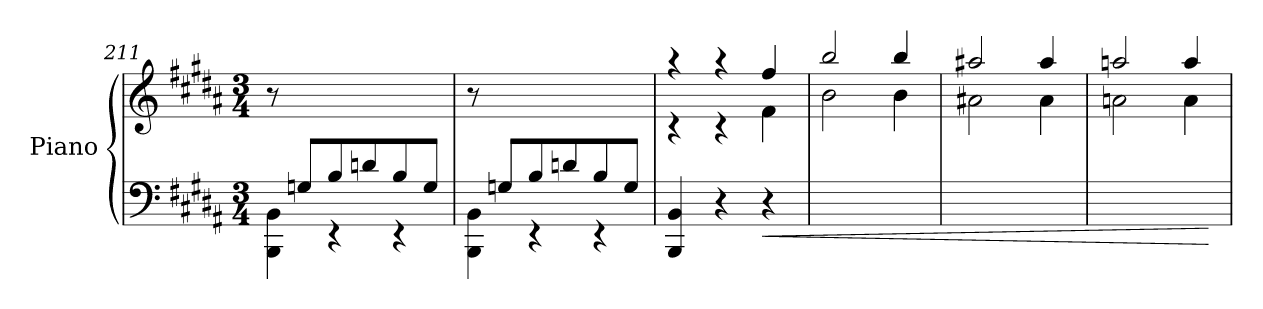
**kern	**kern	**dynam
*part1	*part1	*part1
*staff2	*staff1	*staff1/2
*I"Piano	*	*
*I'Pno	*	*
*clefF4	*clefG2	*
*k[f#c#g#d#a#]	*k[f#c#g#d#a#]	*
*B:	*B:	*
*M3/4	*M3/4	*
=211	=211	=211
*^	*	*
8ryy	4BBB\ 4BB\	8r	.
8Gn/L	.	8ryy	.
8B/	4rEE	4ryy	.
8dn/	.	.	.
8B/	4rEE	4ryy	.
8G/J	.	.	.
=212	=212	=212	=212
8ryy	4BBB\ 4BB\	8r	.
8Gn/L	.	8ryy	.
8B/	4rEE	4ryy	.
8dn/	.	.	.
8B/	4rEE	4ryy	.
8G/J	.	.	.
*v	*v	*	*
=213	=213	=213
*	*^	*
4BBB/ 4BB/	4raa	4rc	.
4r	4r	4rc	.
!	!	!	!LO:HP:b=2
4r	4ff#/	4f#\	<
=214	=214	=214	=214
2.ryy	2bb/	2b\	.
.	4bb/	4b\	.
=215	=215	=215	=215
2.ryy	2aa#X/	2a#X\	.
.	4aa#/	4a#\	.
=216	=216	=216	=216
2.ryy	2aan/	2an\	.
.	4aa/	4a\	.
*	*v	*v	*
.	.	[
=	=	=
*-	*-	*-
